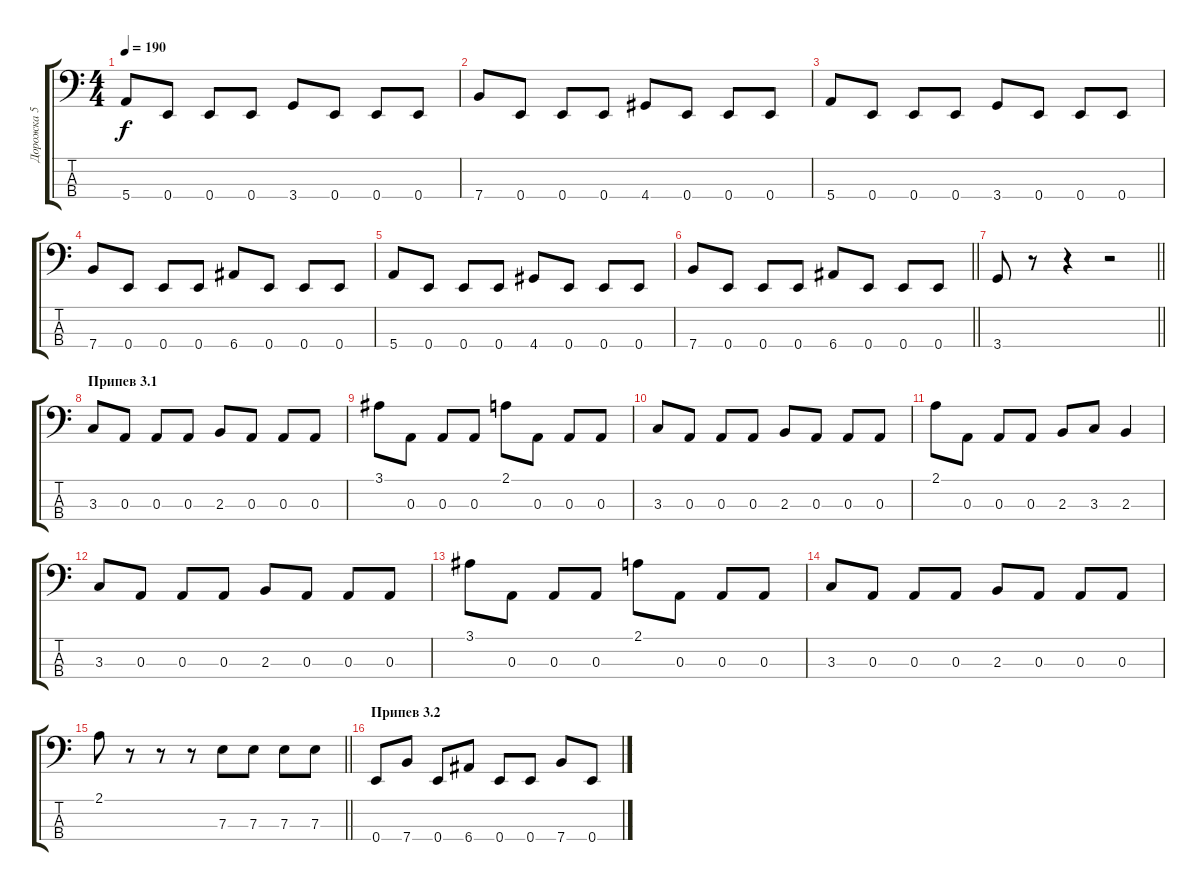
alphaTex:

\track ("Дорожка 5" "Дорожка 5") {instrument electricbasspick}
\staff {score tabs}
\tuning (G2 D2 A1 E1) {hide}
\ts (4 4)
\tempo 190
\clef f4
\ks c
5.4.8{dy f} 0.4.8 0.4.8 0.4.8 3.4.8 0.4.8 0.4.8 0.4.8 |
7.4.8 0.4.8 0.4.8 0.4.8 4.4.8 0.4.8 0.4.8 0.4.8 |
5.4.8 0.4.8 0.4.8 0.4.8 3.4.8 0.4.8 0.4.8 0.4.8 |
7.4.8 0.4.8 0.4.8 0.4.8 6.4.8 0.4.8 0.4.8 0.4.8 |
5.4.8 0.4.8 0.4.8 0.4.8 4.4.8 0.4.8 0.4.8 0.4.8 |
\barLineRight lightlight
7.4.8 0.4.8 0.4.8 0.4.8 6.4.8 0.4.8 0.4.8 0.4.8 |
\section ("" "")
\barLineRight lightlight
3.4.8 r.8 r.4 r.2 |
\section ("" "Припев 3.1")
3.3.8 0.3.8 0.3.8 0.3.8 2.3.8 0.3.8 0.3.8 0.3.8 |
3.1.8 0.3.8 0.3.8 0.3.8 2.1.8 0.3.8 0.3.8 0.3.8 |
3.3.8 0.3.8 0.3.8 0.3.8 2.3.8 0.3.8 0.3.8 0.3.8 |
2.1.8 0.3.8 0.3.8 0.3.8 2.3.8 3.3.8 2.3.4 |
3.3.8 0.3.8 0.3.8 0.3.8 2.3.8 0.3.8 0.3.8 0.3.8 |
3.1.8 0.3.8 0.3.8 0.3.8 2.1.8 0.3.8 0.3.8 0.3.8 |
3.3.8 0.3.8 0.3.8 0.3.8 2.3.8 0.3.8 0.3.8 0.3.8 |
\barLineRight lightlight
2.1.8 r.8 r.8 r.8 7.3.8 7.3.8 7.3.8 7.3.8 |
\section ("" "Припев 3.2")
0.4.8 7.4.8 0.4.8 6.4.8 0.4.8 0.4.8 7.4.8 0.4.8
